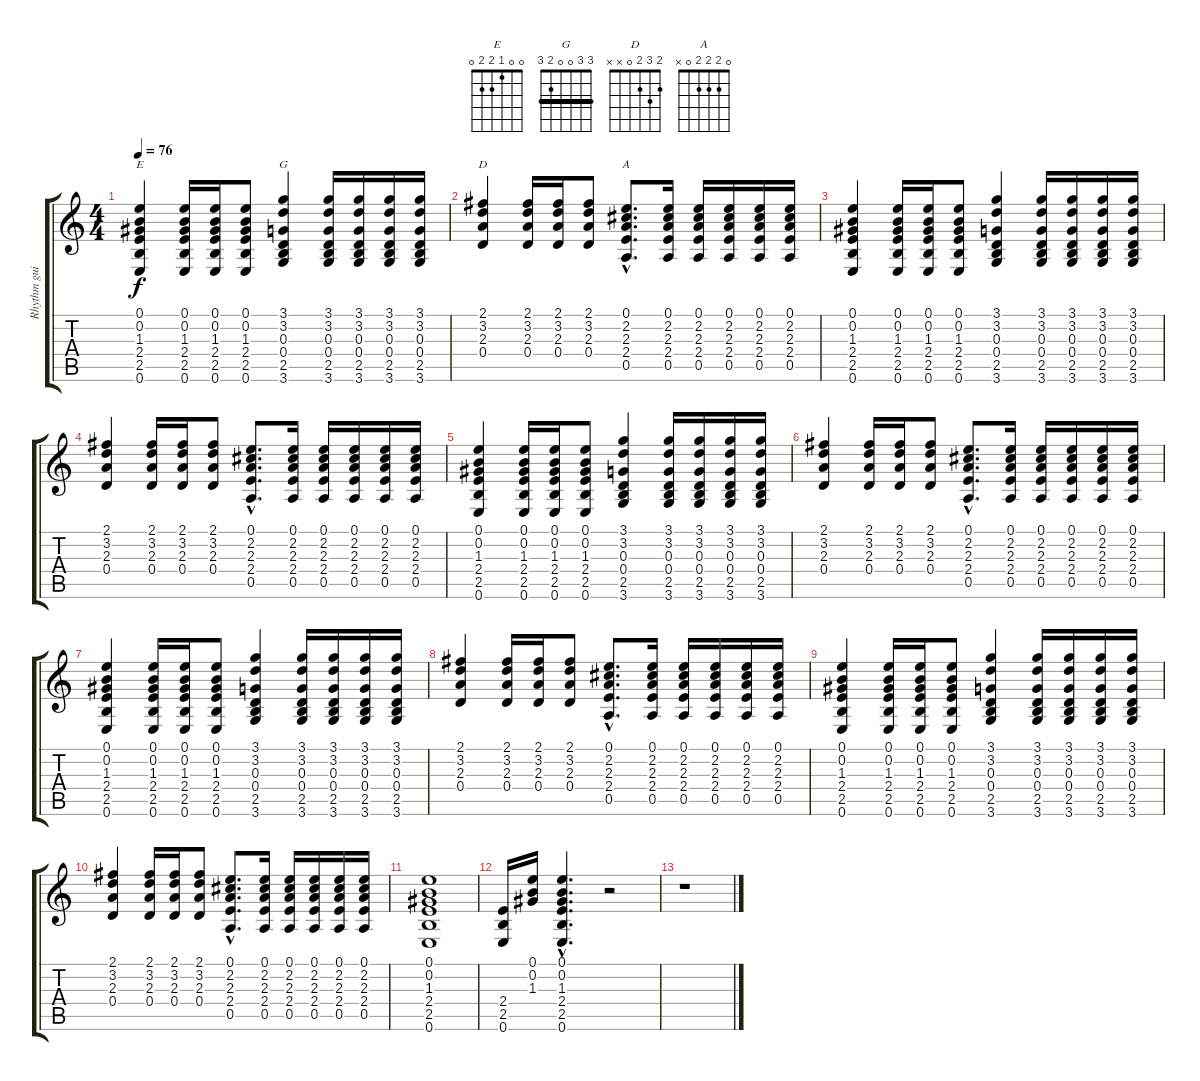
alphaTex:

\track ("Rhythm guitar" "Rhythm gui") {instrument acousticguitarsteel}
\staff {score tabs}
\tuning (E4 B3 G3 D3 A2 E2) {hide}
\chord ("E" 0 0 1 2 2 0)
\chord ("G" 3 3 0 0 2 3) {barre 3}
\chord ("D" 2 3 2 0 x x)
\chord ("A" 0 2 2 2 0 x)
\ts (4 4)
\tempo 76
\clef g2
\ks c
(0.1 0.2 1.3 2.4 2.5 0.6).4{ch "E" dy f} (0.1 0.2 1.3 2.4 2.5 0.6).16 (0.1 0.2 1.3 2.4 2.5 0.6).16 (0.1 0.2 1.3 2.4 2.5 0.6).8 (3.1 3.2 0.3 0.4 2.5 3.6).4{ch "G"} (3.1 3.2 0.3 0.4 2.5 3.6).16 (3.1 3.2 0.3 0.4 2.5 3.6).16 (3.1 3.2 0.3 0.4 2.5 3.6).16 (3.1 3.2 0.3 0.4 2.5 3.6).16 |
(2.1 3.2 2.3 0.4).4{ch "D"} (2.1 3.2 2.3 0.4).16 (2.1 3.2 2.3 0.4).16 (2.1 3.2 2.3 0.4).8 (0.1{hac} 2.2{hac} 2.3{hac} 2.4{hac} 0.5{hac}).8{d ch "A"} (0.1 2.2 2.3 2.4 0.5).16 (0.1 2.2 2.3 2.4 0.5).16 (0.1 2.2 2.3 2.4 0.5).16 (0.1 2.2 2.3 2.4 0.5).16 (0.1 2.2 2.3 2.4 0.5).16 |
(0.1 0.2 1.3 2.4 2.5 0.6).4 (0.1 0.2 1.3 2.4 2.5 0.6).16 (0.1 0.2 1.3 2.4 2.5 0.6).16 (0.1 0.2 1.3 2.4 2.5 0.6).8 (3.1 3.2 0.3 0.4 2.5 3.6).4 (3.1 3.2 0.3 0.4 2.5 3.6).16 (3.1 3.2 0.3 0.4 2.5 3.6).16 (3.1 3.2 0.3 0.4 2.5 3.6).16 (3.1 3.2 0.3 0.4 2.5 3.6).16 |
(2.1 3.2 2.3 0.4).4 (2.1 3.2 2.3 0.4).16 (2.1 3.2 2.3 0.4).16 (2.1 3.2 2.3 0.4).8 (0.1{hac} 2.2{hac} 2.3{hac} 2.4{hac} 0.5{hac}).8{d} (0.1 2.2 2.3 2.4 0.5).16 (0.1 2.2 2.3 2.4 0.5).16 (0.1 2.2 2.3 2.4 0.5).16 (0.1 2.2 2.3 2.4 0.5).16 (0.1 2.2 2.3 2.4 0.5).16 |
(0.1 0.2 1.3 2.4 2.5 0.6).4 (0.1 0.2 1.3 2.4 2.5 0.6).16 (0.1 0.2 1.3 2.4 2.5 0.6).16 (0.1 0.2 1.3 2.4 2.5 0.6).8 (3.1 3.2 0.3 0.4 2.5 3.6).4 (3.1 3.2 0.3 0.4 2.5 3.6).16 (3.1 3.2 0.3 0.4 2.5 3.6).16 (3.1 3.2 0.3 0.4 2.5 3.6).16 (3.1 3.2 0.3 0.4 2.5 3.6).16 |
(2.1 3.2 2.3 0.4).4 (2.1 3.2 2.3 0.4).16 (2.1 3.2 2.3 0.4).16 (2.1 3.2 2.3 0.4).8 (0.1{hac} 2.2{hac} 2.3{hac} 2.4{hac} 0.5{hac}).8{d} (0.1 2.2 2.3 2.4 0.5).16 (0.1 2.2 2.3 2.4 0.5).16 (0.1 2.2 2.3 2.4 0.5).16 (0.1 2.2 2.3 2.4 0.5).16 (0.1 2.2 2.3 2.4 0.5).16 |
(0.1 0.2 1.3 2.4 2.5 0.6).4 (0.1 0.2 1.3 2.4 2.5 0.6).16 (0.1 0.2 1.3 2.4 2.5 0.6).16 (0.1 0.2 1.3 2.4 2.5 0.6).8 (3.1 3.2 0.3 0.4 2.5 3.6).4 (3.1 3.2 0.3 0.4 2.5 3.6).16 (3.1 3.2 0.3 0.4 2.5 3.6).16 (3.1 3.2 0.3 0.4 2.5 3.6).16 (3.1 3.2 0.3 0.4 2.5 3.6).16 |
(2.1 3.2 2.3 0.4).4 (2.1 3.2 2.3 0.4).16 (2.1 3.2 2.3 0.4).16 (2.1 3.2 2.3 0.4).8 (0.1{hac} 2.2{hac} 2.3{hac} 2.4{hac} 0.5{hac}).8{d} (0.1 2.2 2.3 2.4 0.5).16 (0.1 2.2 2.3 2.4 0.5).16 (0.1 2.2 2.3 2.4 0.5).16 (0.1 2.2 2.3 2.4 0.5).16 (0.1 2.2 2.3 2.4 0.5).16 |
(0.1 0.2 1.3 2.4 2.5 0.6).4 (0.1 0.2 1.3 2.4 2.5 0.6).16 (0.1 0.2 1.3 2.4 2.5 0.6).16 (0.1 0.2 1.3 2.4 2.5 0.6).8 (3.1 3.2 0.3 0.4 2.5 3.6).4 (3.1 3.2 0.3 0.4 2.5 3.6).16 (3.1 3.2 0.3 0.4 2.5 3.6).16 (3.1 3.2 0.3 0.4 2.5 3.6).16 (3.1 3.2 0.3 0.4 2.5 3.6).16 |
(2.1 3.2 2.3 0.4).4 (2.1 3.2 2.3 0.4).16 (2.1 3.2 2.3 0.4).16 (2.1 3.2 2.3 0.4).8 (0.1{hac} 2.2{hac} 2.3{hac} 2.4{hac} 0.5{hac}).8{d} (0.1 2.2 2.3 2.4 0.5).16 (0.1 2.2 2.3 2.4 0.5).16 (0.1 2.2 2.3 2.4 0.5).16 (0.1 2.2 2.3 2.4 0.5).16 (0.1 2.2 2.3 2.4 0.5).16 |
(0.1 0.2 1.3 2.4 2.5 0.6).1 |
(2.4 2.5 0.6).16 (0.1 0.2 1.3).16 (0.1{hac} 0.2{hac} 1.3{hac} 2.4{hac} 2.5{hac} 0.6{hac}).4{d} r.2 |
r.1
